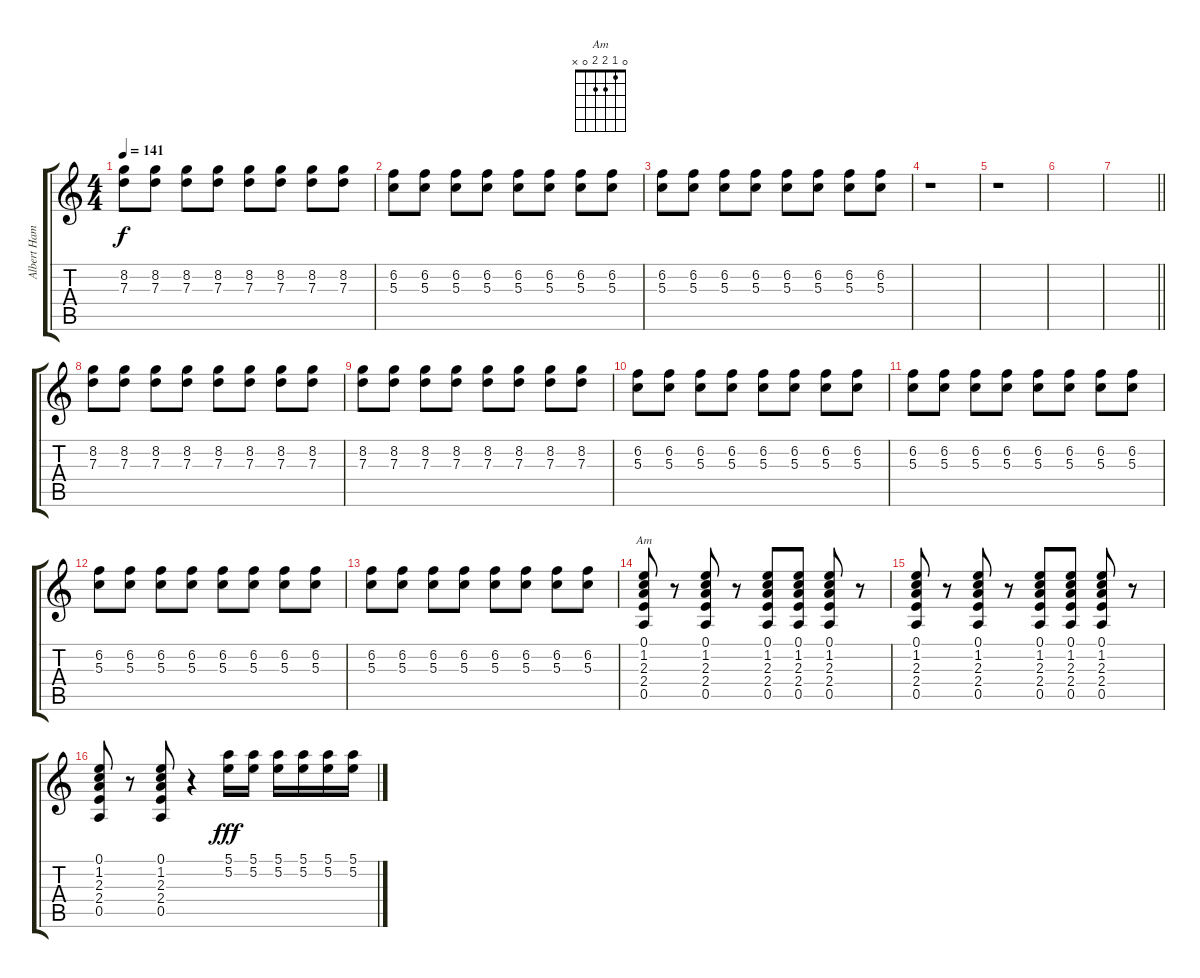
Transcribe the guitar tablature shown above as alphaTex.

\track ("Albert Hammond Jr. - Rhythm Guitar" "Albert Ham") {instrument distortionguitar}
\staff {score tabs}
\tuning (E4 B3 G3 D3 A2 E2) {hide}
\chord ("Am" 0 1 2 2 0 x)
\ts (4 4)
\tempo 141
\clef g2
\ks c
(8.2 7.3).8{dy f} (8.2 7.3).8 (8.2 7.3).8 (8.2 7.3).8 (8.2 7.3).8 (8.2 7.3).8 (8.2 7.3).8 (8.2 7.3).8 |
(6.2 5.3).8 (6.2 5.3).8 (6.2 5.3).8 (6.2 5.3).8 (6.2 5.3).8 (6.2 5.3).8 (6.2 5.3).8 (6.2 5.3).8 |
(6.2 5.3).8 (6.2 5.3).8 (6.2 5.3).8 (6.2 5.3).8 (6.2 5.3).8 (6.2 5.3).8 (6.2 5.3).8 (6.2 5.3).8 |
r.1 |
r.1 |
|
\barLineRight lightlight
|
(8.2 7.3).8 (8.2 7.3).8 (8.2 7.3).8 (8.2 7.3).8 (8.2 7.3).8 (8.2 7.3).8 (8.2 7.3).8 (8.2 7.3).8 |
(8.2 7.3).8 (8.2 7.3).8 (8.2 7.3).8 (8.2 7.3).8 (8.2 7.3).8 (8.2 7.3).8 (8.2 7.3).8 (8.2 7.3).8 |
(6.2 5.3).8 (6.2 5.3).8 (6.2 5.3).8 (6.2 5.3).8 (6.2 5.3).8 (6.2 5.3).8 (6.2 5.3).8 (6.2 5.3).8 |
(6.2 5.3).8 (6.2 5.3).8 (6.2 5.3).8 (6.2 5.3).8 (6.2 5.3).8 (6.2 5.3).8 (6.2 5.3).8 (6.2 5.3).8 |
(6.2 5.3).8 (6.2 5.3).8 (6.2 5.3).8 (6.2 5.3).8 (6.2 5.3).8 (6.2 5.3).8 (6.2 5.3).8 (6.2 5.3).8 |
(6.2 5.3).8 (6.2 5.3).8 (6.2 5.3).8 (6.2 5.3).8 (6.2 5.3).8 (6.2 5.3).8 (6.2 5.3).8 (6.2 5.3).8 |
(0.1 1.2 2.3 2.4 0.5).8{ch "Am"} r.8 (0.1 1.2 2.3 2.4 0.5).8 r.8 (0.1 1.2 2.3 2.4 0.5).8 (0.1 1.2 2.3 2.4 0.5).8 (0.1 1.2 2.3 2.4 0.5).8 r.8 |
(0.1 1.2 2.3 2.4 0.5).8 r.8 (0.1 1.2 2.3 2.4 0.5).8 r.8 (0.1 1.2 2.3 2.4 0.5).8 (0.1 1.2 2.3 2.4 0.5).8 (0.1 1.2 2.3 2.4 0.5).8 r.8 |
(0.1 1.2 2.3 2.4 0.5).8 r.8 (0.1 1.2 2.3 2.4 0.5).8 r.4 (5.1 5.2).16{dy fff} (5.1 5.2).16 (5.1 5.2).16 (5.1 5.2).16 (5.1 5.2).16 (5.1 5.2).16
